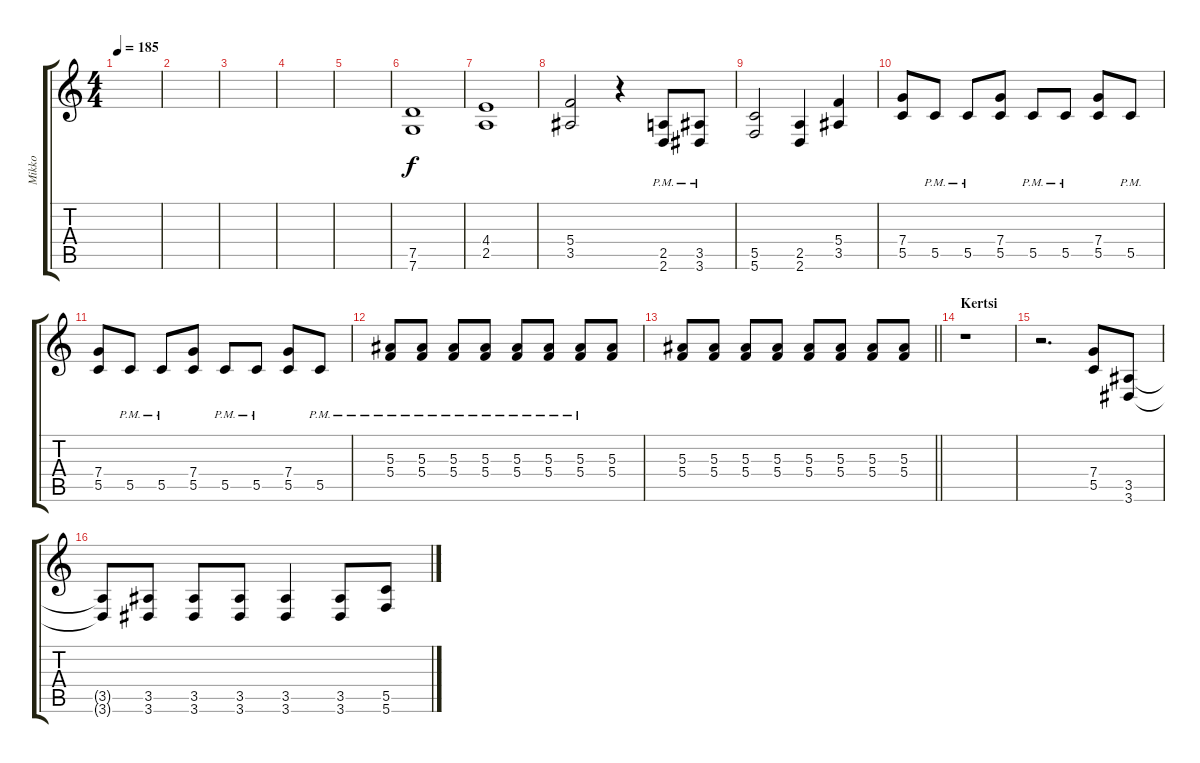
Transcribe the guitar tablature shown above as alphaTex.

\track ("Mikko" "Mikko") {instrument distortionguitar}
\staff {score tabs}
\tuning (D4 A3 F3 C3 G2 C2) {hide}
\ts (4 4)
\tempo 185
\clef g2
\ks c
|
|
|
|
|
(7.5 7.6).1{volume 16} |
(4.4 2.5).1 |
(5.4 3.5).2 r.4 (2.5{pm} 2.6{pm}).8 (3.5{pm} 3.6{pm}).8 |
(5.5 5.6).2 (2.5 2.6).4 (5.4 3.5).4 |
(7.4 5.5).8 5.5{pm}.8 5.5{pm}.8 (7.4 5.5).8 5.5{pm}.8 5.5{pm}.8 (7.4 5.5).8 5.5{pm}.8 |
(7.4 5.5).8 5.5{pm}.8 5.5{pm}.8 (7.4 5.5).8 5.5{pm}.8 5.5{pm}.8 (7.4 5.5).8 5.5{pm}.8 |
(5.3{pm} 5.4{pm}).8{volume 8} (5.3{pm} 5.4{pm}).8{volume 14} (5.3{pm} 5.4{pm}).8 (5.3{pm} 5.4{pm}).8 (5.3{pm} 5.4{pm}).8 (5.3{pm} 5.4{pm}).8 (5.3{pm} 5.4{pm}).8 (5.3 5.4).8 |
\barLineRight lightlight
(5.3 5.4).8 (5.3 5.4).8 (5.3 5.4).8 (5.3 5.4).8 (5.3 5.4).8 (5.3 5.4).8 (5.3 5.4).8 (5.3 5.4).8 |
\section ("" "Kertsi")
r.1 |
r.2{d} (7.4 5.5).8 (3.5 3.6).8 |
(3.5{t} 3.6{t}).8 (3.5 3.6).8 (3.5 3.6).8 (3.5 3.6).8 (3.5 3.6).4 (3.5 3.6).8 (5.5 5.6).8
